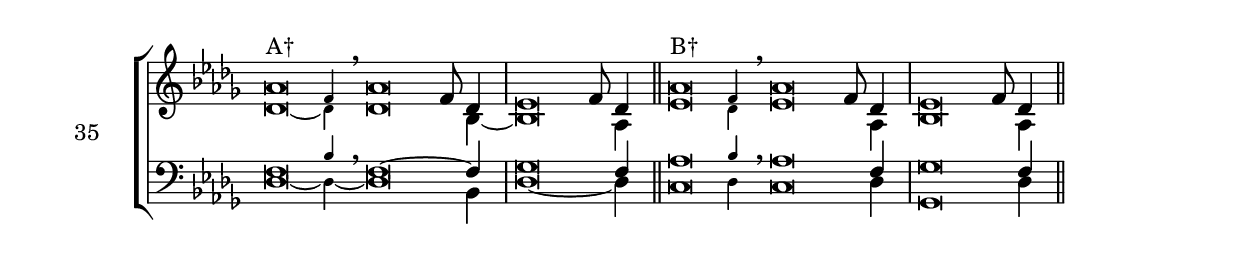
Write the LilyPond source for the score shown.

\version "2.18.2"
\version "2.18.2"

divisioMinima = {
    \bar ""
    \once \override BreathingSign.stencil = #ly:breathing-sign::divisio-minima
    \once \override BreathingSign.Y-offset = #0
    \breathe
}

dm = {
    \bar ""
    \once \override BreathingSign.stencil = #ly:breathing-sign::divisio-maior
    \once \override BreathingSign.Y-offset = #0
    \breathe
}
divisioMaxima = {
    \bar ""
    \once \override BreathingSign.stencil = #ly:breathing-sign::divisio-maxima
    \once \override BreathingSign.Y-offset = #0
    \breathe
}

fi = { \bar "||" }
ll = { \once \override LyricText.self-alignment-X = #LEFT }
sm = { \set melismaBusyProperties = #'() }
usm = { \unset melismaBusyProperties }

global = {
    \key des \major
    \cadenzaOn
    \set tieWaitForNote = ##t
    \autoBeamOff
    %\hide Staff.Stem
}

sopranoOneFlex = { \afterGrace aes'\breve^"A†" f'4 \breathe  aes'\breve f'8 des'4 \bar "|" ees'\breve f'8 des'4 \bar "||" }
sopranoOne = { aes'\breve^"A" f'8 des'4 \bar "|" ees'\breve f'8 des'4 \bar "||" }
sopranoTwoFlex = { \afterGrace aes'\breve^"B†" f'4 \breathe  aes'\breve f'8 des'4 \bar "|" ees'\breve f'8 des'4 \bar "||" }
sopranoTwo = { aes'\breve^"B" f'8 des'4 \bar "|" ees'\breve f'8 des'4 \bar "||" }

altoOneFlex = { \afterGrace des'\breve~ des'4 des'\breve s8 bes4~ bes\breve s8 aes4  }
altoOne = { des'\breve s8 bes4~ bes\breve s8 aes4 }
altoTwoFlex = { \afterGrace ees'\breve des'4 ees'\breve s8 aes4 bes\breve s8 aes4 }
altoTwo = { ees'\breve s8 aes4 bes\breve s8 aes4 }

tenorOneFlex = { \afterGrace f\breve bes4 \breathe f\breve~ s8 f4 \bar "|" ges\breve s8 f4 \bar "||" }
tenorOne = { f\breve~ s8 f4 \bar "|" ges\breve s8 f4 \bar "||" }
tenorTwoFlex = { \afterGrace aes\breve bes4 \breathe aes\breve s8 f4 \bar "|" ges\breve s8 f4 \bar "||" }
tenorTwo = { aes\breve s8 f4 \bar "|" ges\breve s8 f4 \bar "||" }

bassOneFlex = { \afterGrace des\breve~ des4~ des\breve s8 bes,4 des\breve~ s8 des4 }
bassOne = { des\breve s8 bes,4 des\breve~ s8 des4 }
bassTwoFlex = { \afterGrace c\breve des4 c\breve s8 des4 ges,\breve s8 des4 }
bassTwo = { c\breve s8 des4 ges,\breve s8 des4 }




sopMusic = {
    \global
    \voiceOne
    \sopranoOneFlex
    \sopranoTwoFlex
}
altoMusic = {
    \global
    \voiceTwo
    \altoOneFlex
    \altoTwoFlex
}
tenorMusic = {
    \global
    \voiceOne
    \tenorOneFlex
    \tenorTwoFlex
}
bassMusic = {
    \global
    \voiceTwo
    \bassOneFlex
    \bassTwoFlex
}

\score {

    \header {
        %piece = \markup { \fontsize #2 \bold "LBI_3a" }
    }
    <<
        \transpose e e {



            \new ChoirStaff \with { instrumentName = #"35" } % LBI_15D
            <<
                \new Staff ="up"
                <<
                    \clef treble
                    \accidentalStyle forget
                    \new Voice = "Soprano" \sopMusic
                    \new Voice = "Alto" \altoMusic
                >>
                \new Staff ="down"
                <<
                    \clef bass
                    \accidentalStyle forget
                    \new Voice = "Tenor" \tenorMusic
                    \new Voice = "Bass" \bassMusic
                >>
            >>
        }
    >>

    \layout 
    { 
        ragged-last = ##t
        \context 
        { 
            \Staff 
            \remove Time_signature_engraver 
        } 

    } 

}
